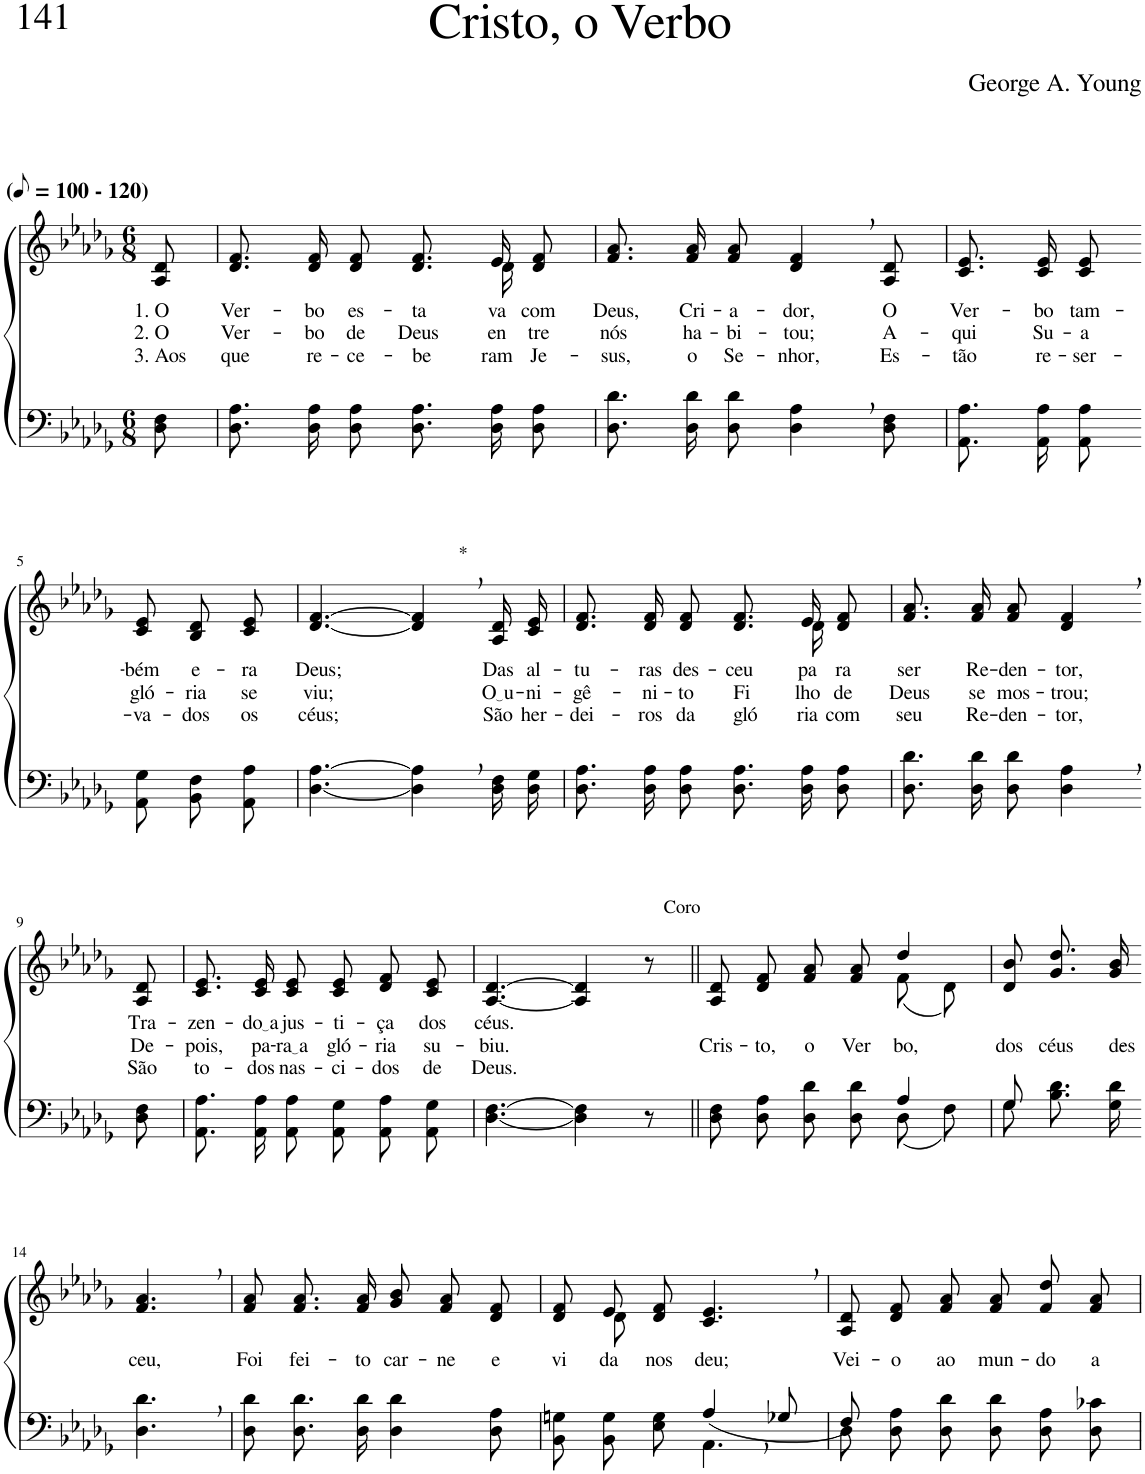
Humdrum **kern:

**kern	**kern	**text	**text	**text
*part2	*part1	*part1	*part1	*part1
*staff2	*staff1	*staff1	*staff1	*staff1
*I"Parte III e IV	*I"Parte I e II	*	*	*
*clefF4	*clefG2	*	*	*
*Trd-1c-2	*Trd-1c-2	*	*	*
*k[b-e-a-d-g-]	*k[b-e-a-d-g-]	*	*	*
*M6/8	*M6/8	*	*	*
*MM50	*MM50	*	*	*
=1	=1	=1	=1	=1
!	!LO:TX:a:B:t=(	!	!	!
!	!LO:TX:a:B:t=- 120)	!	!	!
!	!	!LO:LY:b	!LO:LY:b	!LO:LY:b
8D-\ 8F\	8A-/ 8d-/	1. O	2. O	3. Aos
=2	=2	=2	=2	=2
!	!	!LO:LY:b	!LO:LY:b	!LO:LY:b
*	*^	*	*	*
8.D-\ 8.A-\L	8.d-/ 8.f/L	16ryy	Ver-	Ver-	que
!	!	!	!LO:LY:b	!LO:LY:b	!LO:LY:b
*	*v	*v	*	*	*
16D-\ 16A-\K	16d-/ 16f/K	-bo	-bo	re-
!	!	!LO:LY:b	!LO:LY:b	!LO:LY:b
8D-\ 8A-\J	8d-/ 8f/J	es-	de	-ce-
!	!	!LO:LY:b	!LO:LY:b	!LO:LY:b
8.D-\ 8.A-\L	8.d-/ 8.f/L	-ta-	Deus	-be-
*	*^	*	*	*
!	!	!	!LO:LY:b	!LO:LY:b	!LO:LY:b
16D-\ 16A-\K	16e-/K	16d-\	-va	en-	-ram
!	!	!	!LO:LY:b	!LO:LY:b	!LO:LY:b
8D-\ 8A-\J	8d-/ 8f/J	8ryy	com	-tre	Je-
=3	=3	=3	=3	=3	=3
!	!	!	!LO:LY:b	!LO:LY:b	!LO:LY:b
*	*v	*v	*	*	*
8.D-\ 8.d-\L	8.f/ 8.a-/L	Deus,	nós	-sus,
!	!	!LO:LY:b	!LO:LY:b	!LO:LY:b
16D-\ 16d-\K	16f/ 16a-/K	Cri-	ha-	o
!	!	!LO:LY:b	!LO:LY:b	!LO:LY:b
8D-\ 8d-\J	8f/ 8a-/J	-a-	-bi-	Se-
!	!	!LO:LY:b	!LO:LY:b	!LO:LY:b
4D-\, 4A-\,	4d-/, 4f/,	-dor,	-tou;	-nhor,
!	!	!LO:LY:b	!LO:LY:b	!LO:LY:b
8D-\ 8F\	8A-/ 8d-/	O	A-	Es-
=4	=4	=4	=4	=4
!	!	!LO:LY:b	!LO:LY:b	!LO:LY:b
8.AA-\ 8.A-\L	8.c/ 8.e-/L	Ver-	-qui	-tão
!	!	!LO:LY:b	!LO:LY:b	!LO:LY:b
16AA-\ 16A-\K	16c/ 16e-/K	-bo	Su-	re-
!	!	!LO:LY:b	!LO:LY:b	!LO:LY:b
8AA-\ 8A-\J	8c/ 8e-/J	tam-	-a	-ser-
!!LO:LB:g=z
=5-	=5-	=5-	=5-	=5-
*k[b-e-a-d-g-]	*k[b-e-a-d-g-]	*	*	*
!	!	!LO:LY:b	!LO:LY:b	!LO:LY:b
8AA-\ 8G-\L	8c/ 8e-/L	-bém	gló-	-va-
!	!	!LO:LY:b	!LO:LY:b	!LO:LY:b
8BB-\ 8F\	8B-/ 8d-/	e-	-ria	-dos
!	!	!LO:LY:b	!LO:LY:b	!LO:LY:b
8AA-\ 8A-\J	8c/ 8e-/J	-ra	se	os
=6	=6	=6	=6	=6
!	!	!LO:LY:b	!LO:LY:b	!LO:LY:b
[4.D-\ [4.A-\	[4.d-/ [4.f/	Deus;	viu;	céus;
!	!LO:TX:a:t=*	!	!	!
4D-\], 4A-\],	4d-/], 4f/],	.	.	.
!	!	!LO:LY:b	!LO:LY:b	!LO:LY:b
16D-\ 16F\LL	16A-/ 16d-/LL	Das	O u	São
!	!	!LO:LY:b	!LO:LY:b	!LO:LY:b
16D-\ 16G-\JJ	16c/ 16e-/JJ	al-	-ni-	her-
=7	=7	=7	=7	=7
!	!	!LO:LY:b	!LO:LY:b	!LO:LY:b
*	*^	*	*	*
8.D-\ 8.A-\L	8.d-/ 8.f/L	16ryy	-tu-	-gê-	-dei-
!	!	!	!LO:LY:b	!LO:LY:b	!LO:LY:b
*	*v	*v	*	*	*
16D-\ 16A-\K	16d-/ 16f/K	-ras	-ni-	-ros
!	!	!LO:LY:b	!LO:LY:b	!LO:LY:b
8D-\ 8A-\J	8d-/ 8f/J	des-	-to	da
!	!	!LO:LY:b	!LO:LY:b	!LO:LY:b
8.D-\ 8.A-\L	8.d-/ 8.f/L	-ceu	Fi-	gló-
*	*^	*	*	*
!	!	!	!LO:LY:b	!LO:LY:b	!LO:LY:b
16D-\ 16A-\K	16e-/K	16d-\	pa-	-lho	-ria
!	!	!	!LO:LY:b	!LO:LY:b	!LO:LY:b
8D-\ 8A-\J	8d-/ 8f/J	8ryy	-ra	de	com
=8	=8	=8	=8	=8	=8
!	!	!	!LO:LY:b	!LO:LY:b	!LO:LY:b
*	*v	*v	*	*	*
8.D-\ 8.d-\L	8.f/ 8.a-/L	ser	Deus	seu
!	!	!LO:LY:b	!LO:LY:b	!LO:LY:b
16D-\ 16d-\K	16f/ 16a-/K	Re-	se	Re-
!	!	!LO:LY:b	!LO:LY:b	!LO:LY:b
8D-\ 8d-\J	8f/ 8a-/J	-den-	mos-	-den-
!	!	!LO:LY:b	!LO:LY:b	!LO:LY:b
4D-\, 4A-\,	4d-/, 4f/,	-tor,	-trou;	-tor,
!!LO:LB:g=z
=9-	=9-	=9-	=9-	=9-
*k[b-e-a-d-g-]	*	*	*	*
!	!	!LO:LY:b	!LO:LY:b	!LO:LY:b
8D-\ 8F\	8A-/ 8d-/	Tra-	De-	São
=10	=10	=10	=10	=10
!	!	!LO:LY:b	!LO:LY:b	!LO:LY:b
8.AA-\ 8.A-\L	8.c/ 8.e-/L	-zen-	-pois,	to-
!	!	!LO:LY:b	!LO:LY:b	!LO:LY:b
16AA-\ 16A-\K	16c/ 16e-/K	do a	pa-	-dos
!	!	!LO:LY:b	!LO:LY:b	!LO:LY:b
8AA-\ 8A-\J	8c/ 8e-/J	jus-	ra a	nas-
!	!	!LO:LY:b	!LO:LY:b	!LO:LY:b
8AA-\ 8G-\L	8c/ 8e-/L	-ti-	gló-	-ci-
!	!	!LO:LY:b	!LO:LY:b	!LO:LY:b
8AA-\ 8A-\	8d-/ 8f/	-ça	-ria	-dos
!	!	!LO:LY:b	!LO:LY:b	!LO:LY:b
8AA-\ 8G-\J	8c/ 8e-/J	dos	su-	de
=11	=11	=11	=11	=11
!	!	!LO:LY:b	!LO:LY:b	!LO:LY:b
[4.D-\ [4.F\	[4.A-/ [4.d-/	céus.	-biu.	Deus.
4D-\] 4F\]	4A-/] 4d-/]	.	.	.
!	!LO:TX:a:t=Coro	!	!	!
8r	8r	.	.	.
=12||	=12||	=12||	=12||	=12||
*^	*	*	*	*
!	!	!	!	!LO:LY:b	!
*	*	*^	*	*	*
2ryy	8D-\ 8F\L	8A-/ 8d-/L	2ryy	.	Cris-	.
!	!	!	!	!	!LO:LY:b	!
.	8D-\ 8A-\	8d-/ 8f/	.	.	-to,	.
!	!	!	!	!	!LO:LY:b	!
.	8D-\ 8d-\J	8f/ 8a-/J	.	.	o	.
!	!	!	!	!	!LO:LY:b	!
.	8D-\ 8d-\L	8f/ 8a-/	.	.	Ver-	.
!	!	!	!	!	!LO:LY:b	!
4A-/	(8D-\	4dd-/	(8f\L	.	-bo,	.
.	8F\J)	.	8d-\J)	.	.	.
=13	=13	=13	=13	=13	=13	=13
!	!	!	!	!	!LO:LY:b	!
*	*	*v	*v	*	*	*
8G-\L	8G-/	8d-/ 8b-/L	.	dos	.
!	!	!	!	!LO:LY:b	!
8.B-\ 8.d-\	4ryy	8.g-/ 8.dd-/	.	céus	.
!	!	!	!	!LO:LY:b	!
16G-\ 16d-\Jk	.	16g-/ 16b-/Jk	.	des-	.
*v	*v	*	*	*	*
!!LO:LB:g=z
=14-	=14-	=14-	=14-	=14-
!	!	!LO:LY:b	!	!
4.D-\, 4.d-\,	4.f/, 4.a-/,	ceu,	.	.
=15	=15	=15	=15	=15
!	!	!LO:LY:b	!	!
8D-\ 8d-\L	8f/ 8a-/L	Foi	.	.
!	!	!LO:LY:b	!	!
8.D-\ 8.d-\	8.f/ 8.a-/	fei-	.	.
!	!	!LO:LY:b	!	!
16D-\ 16d-\Jk	16f/ 16a-/Jk	-to	.	.
!	!	!LO:LY:b	!	!
4D-\ 4d-\	8g-/ 8b-/L	car-	.	.
!	!	!LO:LY:b	!	!
.	8f/ 8a-/	-ne	.	.
!	!	!LO:LY:b	!	!
8D-\ 8A-\	8d-/ 8f/J	e	.	.
=16	=16	=16	=16	=16
*^	*	*	*	*
!	!	!	!LO:LY:b	!	!
*	*	*^	*	*	*
4.ryy	8BB-\ 8Gn\L	8d-/ 8f/L	8ryy	vi-	.	.
!	!	!	!	!LO:LY:b	!	!
.	8BB-\ 8G\	8e-/	8d-\	-da	.	.
!	!	!	!	!LO:LY:b	!	!
.	8E-\ 8G\J	8d-/ 8f/J	2ryy	nos	.	.
!	!	!	!	!LO:LY:b	!	!
(4A-,/	4.AA-\	4.c/, 4.e-/,	.	deu;	.	.
8G-X/	.	.	.	.	.	.
*	*	*v	*v	*	*	*
=17	=17	=17	=17	=17	=17
!	!	!	!LO:LY:b	!	!
8D-\L	8F/)	8A-/ 8d-/L	Vei-	.	.
!	!	!	!LO:LY:b	!	!
8D-\ 8A-\	2ryy	8d-/ 8f/	-o	.	.
!	!	!	!LO:LY:b	!	!
8D-\ 8d-\J	.	8f/ 8a-/J	ao	.	.
!	!	!	!LO:LY:b	!	!
8D-\ 8d-\L	.	8f/ 8a-/L	mun-	.	.
!	!	!	!LO:LY:b	!	!
8D-\ 8A-\	.	8f/ 8dd-/	-do	.	.
!	!	!	!LO:LY:b	!	!
8D-\ 8c-X\J	8ryy	8f/ 8a-/J	a	.	.
*v	*v	*	*	*	*
=	=	=	=	=
*-	*-	*-	*-	*-
